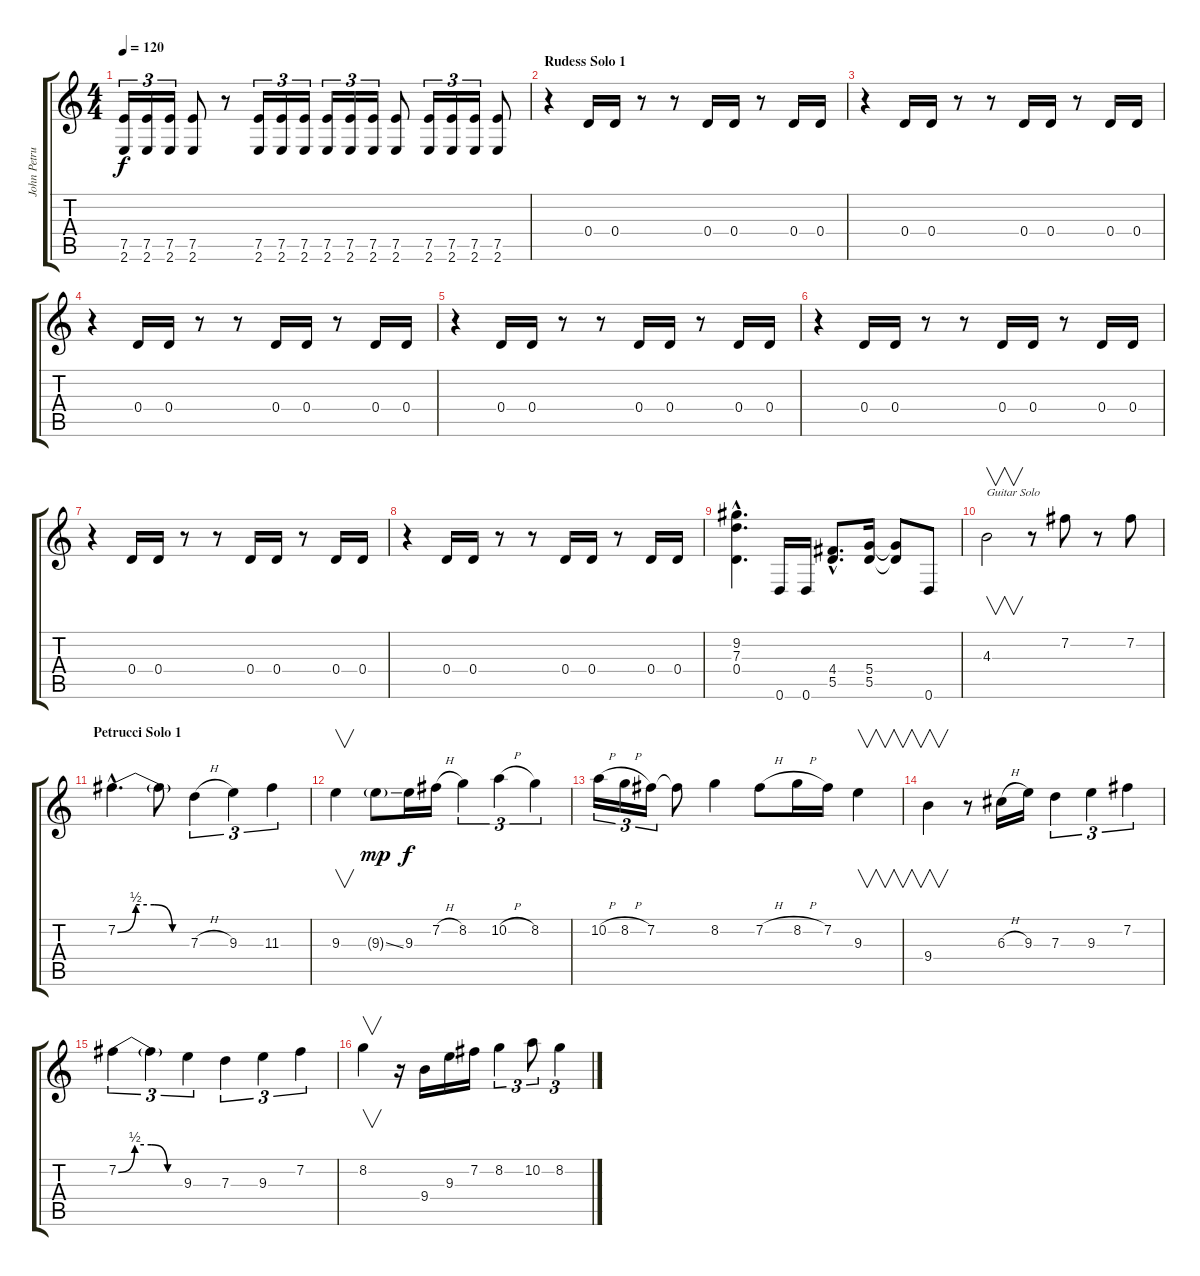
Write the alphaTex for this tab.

\track ("John Petrucci (lead)" "John Petru") {instrument distortionguitar}
\staff {score tabs}
\tuning (E4 B3 G3 D3 A2 D2) {hide}
\ts (4 4)
\tempo 120
\clef g2
\ks c
(7.5 2.6).16{tu (3 2) dy f} (7.5 2.6).16{tu (3 2)} (7.5 2.6).16{tu (3 2)} (7.5 2.6).8 r.8 (7.5 2.6).16{tu (3 2)} (7.5 2.6).16{tu (3 2)} (7.5 2.6).16{tu (3 2)} (7.5 2.6).16{tu (3 2)} (7.5 2.6).16{tu (3 2)} (7.5 2.6).16{tu (3 2)} (7.5 2.6).8 (7.5 2.6).16{tu (3 2)} (7.5 2.6).16{tu (3 2)} (7.5 2.6).16{tu (3 2)} (7.5 2.6).8 |
\section ("" "Rudess Solo 1")
r.4 0.4.16 0.4.16 r.8 r.8 0.4.16 0.4.16 r.8 0.4.16 0.4.16 |
r.4 0.4.16 0.4.16 r.8 r.8 0.4.16 0.4.16 r.8 0.4.16 0.4.16 |
r.4 0.4.16 0.4.16 r.8 r.8 0.4.16 0.4.16 r.8 0.4.16 0.4.16 |
r.4 0.4.16 0.4.16 r.8 r.8 0.4.16 0.4.16 r.8 0.4.16 0.4.16 |
r.4 0.4.16 0.4.16 r.8 r.8 0.4.16 0.4.16 r.8 0.4.16 0.4.16 |
r.4 0.4.16 0.4.16 r.8 r.8 0.4.16 0.4.16 r.8 0.4.16 0.4.16 |
r.4 0.4.16 0.4.16 r.8 r.8 0.4.16 0.4.16 r.8 0.4.16 0.4.16 |
(9.2{hac} 7.3{hac} 0.4{hac}).4{d} 0.6.16 0.6.16 (4.4{hac} 5.5{hac}).8{d} (5.4 5.5).16 (5.4{t} 5.5{t}).8 0.6.8 |
\section ("" "")
4.3.2{v txt "Guitar Solo"} r.8 7.2.8 r.8 7.2.8 |
\section ("" "Petrucci Solo 1")
7.2{be (custom 0 0 15 2 30 2 45 0 60 0) hac}.4{d} 7.2{t}.8 7.3{h}.4{tu (3 2)} 9.3.4{tu (3 2)} 11.3.4{tu (3 2)} |
9.3.4{v} 9.3{ss g}.8{dy mp} 9.3.16{dy f} 7.2{h}.16 8.2.4{tu (3 2)} 10.2{h}.4{tu (3 2)} 8.2.4{tu (3 2)} |
10.2{h}.16{tu (3 2)} 8.2{h}.16{tu (3 2)} 7.2.16{tu (3 2)} 7.2{t}.8 8.2.4 7.2{h}.8 8.2{h}.16 7.2.16 9.3.4{v} |
9.4.4{v} r.8 6.3{h}.16 9.3.16 7.3.4{tu (3 2)} 9.3.4{tu (3 2)} 7.2.4{tu (3 2)} |
7.2{be (custom 0 0 15 2 30 2 45 0 60 0)}.4{tu (3 2)} 7.2{t}.4{tu (3 2)} 9.3.4{tu (3 2)} 7.3.4{tu (3 2)} 9.3.4{tu (3 2)} 7.2.4{tu (3 2)} |
8.2.4{v} r.16 9.4.16 9.3.16 7.2.16 8.2.4{tu (3 2)} 10.2.8{tu (3 2)} 8.2{h}.4{tu (3 2)}
